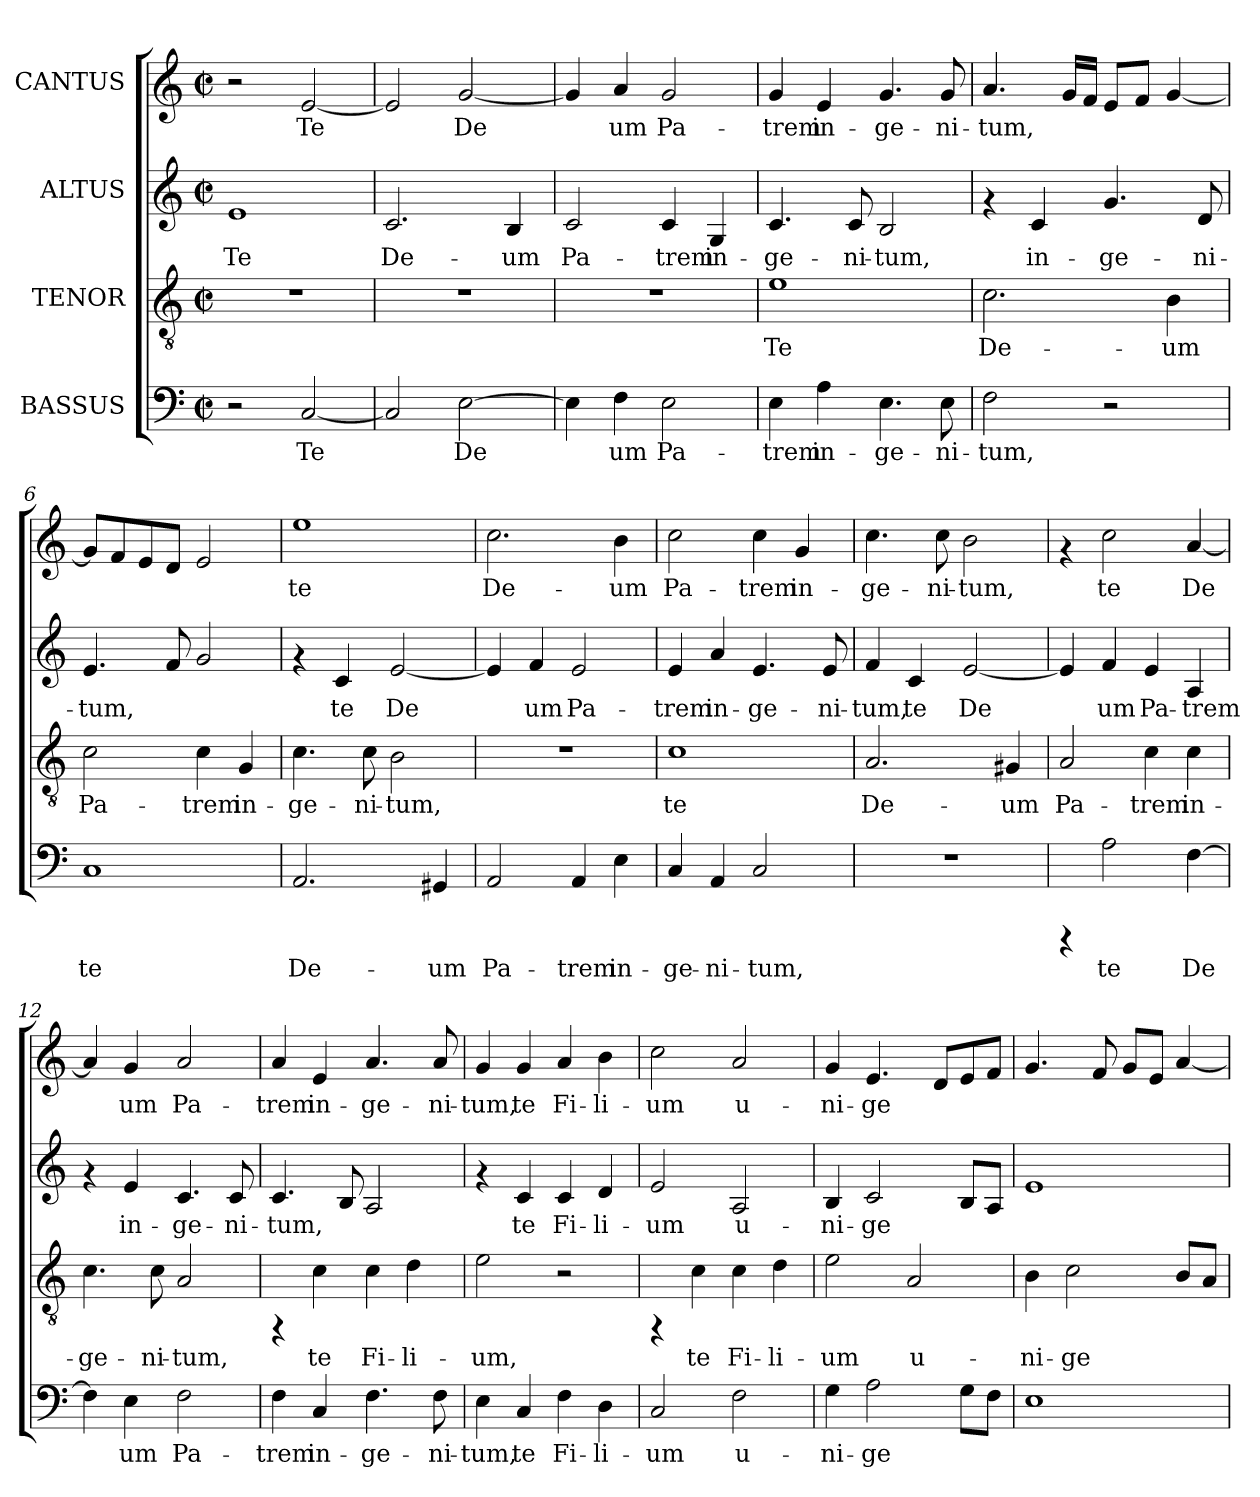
**kern	**text	**kern	**text	**kern	**text	**kern	**text
*part4	*part4	*part3	*part3	*part2	*part2	*part1	*part1
*staff4	*staff4	*staff3	*staff3	*staff2	*staff2	*staff1	*staff1
*I"BASSUS	*	*I"TENOR	*	*I"ALTUS	*	*I"CANTUS	*
!!LO:PB:g=z
*stria5	*	*stria5	*	*stria5	*	*stria5	*
*clefF4	*	*clefGv2	*	*clefG2	*	*clefG2	*
*k[]	*	*k[]	*	*k[]	*	*k[]	*
*C:	*	*C:	*	*C:	*	*C:	*
*M2/2	*	*M2/2	*	*M2/2	*	*M2/2	*
*met(c|)	*	*met(c|)	*	*met(c|)	*	*met(c|)	*
=1	=1	=1	=1	=1	=1	=1	=1
!	!	!	!	!	!LO:LY:b:cj	!	!
2r	.	1r	.	1e	Te	2r	.
!	!LO:LY:b:cj	!	!	!	!	!	!LO:LY:b:cj
[<2C/	Te	.	.	.	.	[<2e/	Te
=2	=2	=2	=2	=2	=2	=2	=2
!	!LO:LY:b:cj	!	!	!	!LO:LY:b:cj	!	!LO:LY:b:cj
2C/]	.	1r	.	2.c/	De-	2e/]	.
!	!LO:LY:b:cj	!	!	!	!	!	!LO:LY:b:cj
[>2E\	De-	.	.	.	.	[<2g/	De-
!	!	!	!	!	!LO:LY:b:cj	!	!
.	.	.	.	4B/	-um	.	.
=3	=3	=3	=3	=3	=3	=3	=3
!	!LO:LY:b:cj	!	!	!	!LO:LY:b:cj	!	!LO:LY:b:cj
4E\]	--	1r	.	2c/	Pa-	4g/]	--
!	!LO:LY:b:cj	!	!	!	!	!	!LO:LY:b:cj
4F\	-um	.	.	.	.	4a/	-um
!	!LO:LY:b:cj	!	!	!	!LO:LY:b:cj	!	!LO:LY:b:cj
2E\	Pa-	.	.	4c/	-trem	2g/	Pa-
!	!	!	!	!	!LO:LY:b:cj	!	!
.	.	.	.	4G/	in-	.	.
=4	=4	=4	=4	=4	=4	=4	=4
!	!LO:LY:b:cj	!	!LO:LY:b:cj	!	!LO:LY:b:cj	!	!LO:LY:b:cj
4E\	-trem	1e	Te	4.c/	-ge-	4g/	-trem
!	!LO:LY:b:cj	!	!	!	!	!	!LO:LY:b:cj
4A\	in-	.	.	.	.	4e/	in-
!	!	!	!	!	!LO:LY:b:cj	!	!
.	.	.	.	8c/	-ni-	.	.
!	!LO:LY:b:cj	!	!	!	!LO:LY:b:cj	!	!LO:LY:b:cj
4.E\	-ge-	.	.	2B/	-tum,	4.g/	-ge-
!	!LO:LY:b:cj	!	!	!	!	!	!LO:LY:b:cj
8E\	-ni-	.	.	.	.	8g/	-ni-
=5	=5	=5	=5	=5	=5	=5	=5
!	!LO:LY:b:cj	!	!LO:LY:b:cj	!	!	!	!LO:LY:b:cj
2F\	-tum,	2.c\	De-	4rf	.	4.a/	-tum,
!	!	!	!	!	!LO:LY:b:cj	!	!
.	.	.	.	4c/	in-	.	.
!	!	!	!	!	!	!	!LO:LY:b:cj
.	.	.	.	.	.	16g/L	.
!	!	!	!	!	!	!	!LO:LY:b:cj
.	.	.	.	.	.	16f/J	.
!	!	!	!	!	!LO:LY:b:cj	!	!LO:LY:b:cj
2r	.	.	.	4.g/	-ge-	8e/L	.
!	!	!	!	!	!	!	!LO:LY:b:cj
.	.	.	.	.	.	8f/J	.
!	!	!	!LO:LY:b:cj	!	!	!	!LO:LY:b:cj
.	.	4B\	-um	.	.	[<4g/	.
!	!	!	!	!	!LO:LY:b:cj	!	!
.	.	.	.	8d/	-ni-	.	.
=6	=6	=6	=6	=6	=6	=6	=6
!	!LO:LY:b:cj	!	!LO:LY:b:cj	!	!LO:LY:b:cj	!	!LO:LY:b:cj
1C	te	2c\	Pa-	4.e/	-tum,	8g/L]	.
!	!	!	!	!	!	!	!LO:LY:b:cj
.	.	.	.	.	.	8f/	.
!	!	!	!	!	!	!	!LO:LY:b:cj
.	.	.	.	.	.	8e/	.
!	!	!	!	!	!LO:LY:b:cj	!	!LO:LY:b:cj
.	.	.	.	8f/	.	8d/J	.
!	!	!	!LO:LY:b:cj	!	!LO:LY:b:cj	!	!LO:LY:b:cj
.	.	4c\	-trem	2g/	.	2e/	.
!	!	!	!LO:LY:b:cj	!	!	!	!
.	.	4G/	in-	.	.	.	.
!!LO:LB:g=z
=7	=7	=7	=7	=7	=7	=7	=7
!	!LO:LY:b:cj	!	!LO:LY:b:cj	!	!	!	!LO:LY:b:cj
2.AA/	De-	4.c\	-ge-	4rf	.	1ee	te
!	!	!	!	!	!LO:LY:b:cj	!	!
.	.	.	.	4c/	te	.	.
!	!	!	!LO:LY:b:cj	!	!	!	!
.	.	8c\	-ni-	.	.	.	.
!	!	!	!LO:LY:b:cj	!	!LO:LY:b:cj	!	!
.	.	2B\	-tum,	[<2e/	De-	.	.
!	!LO:LY:b:cj	!	!	!	!	!	!
4GG#X/	-um	.	.	.	.	.	.
=8	=8	=8	=8	=8	=8	=8	=8
!	!LO:LY:b:cj	!	!	!	!LO:LY:b:cj	!	!LO:LY:b:cj
2AA/	Pa-	1r	.	4e/]	--	2.cc\	De-
!	!	!	!	!	!LO:LY:b:cj	!	!
.	.	.	.	4f/	-um	.	.
!	!LO:LY:b:cj	!	!	!	!LO:LY:b:cj	!	!
4AA/	-trem	.	.	2e/	Pa-	.	.
!	!LO:LY:b:cj	!	!	!	!	!	!LO:LY:b:cj
4E\	in-	.	.	.	.	4b\	-um
=9	=9	=9	=9	=9	=9	=9	=9
!	!LO:LY:b:cj	!	!LO:LY:b:cj	!	!LO:LY:b:cj	!	!LO:LY:b:cj
4C/	-ge-	1c	te	4e/	-trem	2cc\	Pa-
!	!LO:LY:b:cj	!	!	!	!LO:LY:b:cj	!	!
4AA/	-ni-	.	.	4a/	in-	.	.
!	!LO:LY:b:cj	!	!	!	!LO:LY:b:cj	!	!LO:LY:b:cj
2C/	-tum,	.	.	4.e/	-ge-	4cc\	-trem
!	!	!	!	!	!	!	!LO:LY:b:cj
.	.	.	.	.	.	4g/	in-
!	!	!	!	!	!LO:LY:b:cj	!	!
.	.	.	.	8e/	-ni-	.	.
=10	=10	=10	=10	=10	=10	=10	=10
!	!	!	!LO:LY:b:cj	!	!LO:LY:b:cj	!	!LO:LY:b:cj
1r	.	2.A/	De-	4f/	-tum,	4.cc\	-ge-
!	!	!	!	!	!LO:LY:b:cj	!	!
.	.	.	.	4c/	te	.	.
!	!	!	!	!	!	!	!LO:LY:b:cj
.	.	.	.	.	.	8cc\	-ni-
!	!	!	!	!	!LO:LY:b:cj	!	!LO:LY:b:cj
.	.	.	.	[<2e/	De-	2b\	-tum,
!	!	!	!LO:LY:b:cj	!	!	!	!
.	.	4G#X/	-um	.	.	.	.
=11	=11	=11	=11	=11	=11	=11	=11
!	!	!	!LO:LY:b:cj	!	!LO:LY:b:cj	!	!
4rCCC	.	2A/	Pa-	4e/]	--	4rf	.
!	!LO:LY:b:cj	!	!	!	!LO:LY:b:cj	!	!LO:LY:b:cj
2A\	te	.	.	4f/	-um	2cc\	te
!	!	!	!LO:LY:b:cj	!	!LO:LY:b:cj	!	!
.	.	4c\	-trem	4e/	Pa-	.	.
!	!LO:LY:b:cj	!	!LO:LY:b:cj	!	!LO:LY:b:cj	!	!LO:LY:b:cj
[>4F\	De-	4c\	in-	4A/	-trem	[<4a/	De-
=12	=12	=12	=12	=12	=12	=12	=12
!	!LO:LY:b:cj	!	!LO:LY:b:cj	!	!	!	!LO:LY:b:cj
4F\]	--	4.c\	-ge-	4rf	.	4a/]	--
!	!LO:LY:b:cj	!	!	!	!LO:LY:b:cj	!	!LO:LY:b:cj
4E\	-um	.	.	4e/	in-	4g/	-um
!	!	!	!LO:LY:b:cj	!	!	!	!
.	.	8c\	-ni-	.	.	.	.
!	!LO:LY:b:cj	!	!LO:LY:b:cj	!	!LO:LY:b:cj	!	!LO:LY:b:cj
2F\	Pa-	2A/	-tum,	4.c/	-ge-	2a/	Pa-
!	!	!	!	!	!LO:LY:b:cj	!	!
.	.	.	.	8c/	-ni-	.	.
!!LO:PB:g=z
=13	=13	=13	=13	=13	=13	=13	=13
!	!LO:LY:b:cj	!	!	!	!LO:LY:b:cj	!	!LO:LY:b:cj
4F\	-trem	4rFF	.	4.c/	-tum,	4a/	-trem
!	!LO:LY:b:cj	!	!LO:LY:b:cj	!	!	!	!LO:LY:b:cj
4C/	in-	4c\	te	.	.	4e/	in-
!	!	!	!	!	!LO:LY:b:cj	!	!
.	.	.	.	8B/	.	.	.
!	!LO:LY:b:cj	!	!LO:LY:b:cj	!	!LO:LY:b:cj	!	!LO:LY:b:cj
4.F\	-ge-	4c\	Fi-	2A/	.	4.a/	-ge-
!	!	!	!LO:LY:b:cj	!	!	!	!
.	.	4d\	-li-	.	.	.	.
!	!LO:LY:b:cj	!	!	!	!	!	!LO:LY:b:cj
8F\	-ni-	.	.	.	.	8a/	-ni-
=14	=14	=14	=14	=14	=14	=14	=14
!	!LO:LY:b:cj	!	!LO:LY:b:cj	!	!	!	!LO:LY:b:cj
4E\	-tum,	2e\	-um,	4rf	.	4g/	-tum,
!	!LO:LY:b:cj	!	!	!	!LO:LY:b:cj	!	!LO:LY:b:cj
4C/	te	.	.	4c/	te	4g/	te
!	!LO:LY:b:cj	!	!	!	!LO:LY:b:cj	!	!LO:LY:b:cj
4F\	Fi-	2r	.	4c/	Fi-	4a/	Fi-
!	!LO:LY:b:cj	!	!	!	!LO:LY:b:cj	!	!LO:LY:b:cj
4D\	-li-	.	.	4d/	-li-	4b\	-li-
=15	=15	=15	=15	=15	=15	=15	=15
!	!LO:LY:b:cj	!	!	!	!LO:LY:b:cj	!	!LO:LY:b:cj
2C/	-um	4rFF	.	2e/	-um	2cc\	-um
!	!	!	!LO:LY:b:cj	!	!	!	!
.	.	4c\	te	.	.	.	.
!	!LO:LY:b:cj	!	!LO:LY:b:cj	!	!LO:LY:b:cj	!	!LO:LY:b:cj
2F\	u-	4c\	Fi-	2A/	u-	2a/	u-
!	!	!	!LO:LY:b:cj	!	!	!	!
.	.	4d\	-li-	.	.	.	.
=16	=16	=16	=16	=16	=16	=16	=16
!	!LO:LY:b:cj	!	!LO:LY:b:cj	!	!LO:LY:b:cj	!	!LO:LY:b:cj
4G\	-ni-	2e\	-um	4B/	-ni-	4g/	-ni-
!	!LO:LY:b:cj	!	!	!	!LO:LY:b:cj	!	!LO:LY:b:cj
2A\	-ge-	.	.	2c/	-ge-	4.e/	-ge-
!	!	!	!LO:LY:b:cj	!	!	!	!
.	.	2A/	u-	.	.	.	.
!	!	!	!	!	!	!	!LO:LY:b:cj
.	.	.	.	.	.	8d/L	--
!	!LO:LY:b:cj	!	!	!	!LO:LY:b:cj	!	!LO:LY:b:cj
8G\L	--	.	.	8B/L	--	8e/	--
!	!LO:LY:b:cj	!	!	!	!LO:LY:b:cj	!	!LO:LY:b:cj
8F\J	--	.	.	8A/J	--	8f/J	--
=17	=17	=17	=17	=17	=17	=17	=17
!	!LO:LY:b:cj	!	!LO:LY:b:cj	!	!LO:LY:b:cj	!	!LO:LY:b:cj
1E	--	4B\	-ni-	1e	--	4.g/	--
!	!	!	!LO:LY:b:cj	!	!	!	!
.	.	2c\	-ge-	.	.	.	.
!	!	!	!	!	!	!	!LO:LY:b:cj
.	.	.	.	.	.	8f/	--
!	!	!	!	!	!	!	!LO:LY:b:cj
.	.	.	.	.	.	8g/L	--
!	!	!	!	!	!	!	!LO:LY:b:cj
.	.	.	.	.	.	8e/J	--
!	!	!	!LO:LY:b:cj	!	!	!	!LO:LY:b:cj
.	.	8B/L	--	.	.	[<4a/	--
!	!	!	!LO:LY:b:cj	!	!	!	!
.	.	8A/J	--	.	.	.	.
=	=	=	=	=	=	=	=
*-	*-	*-	*-	*-	*-	*-	*-
